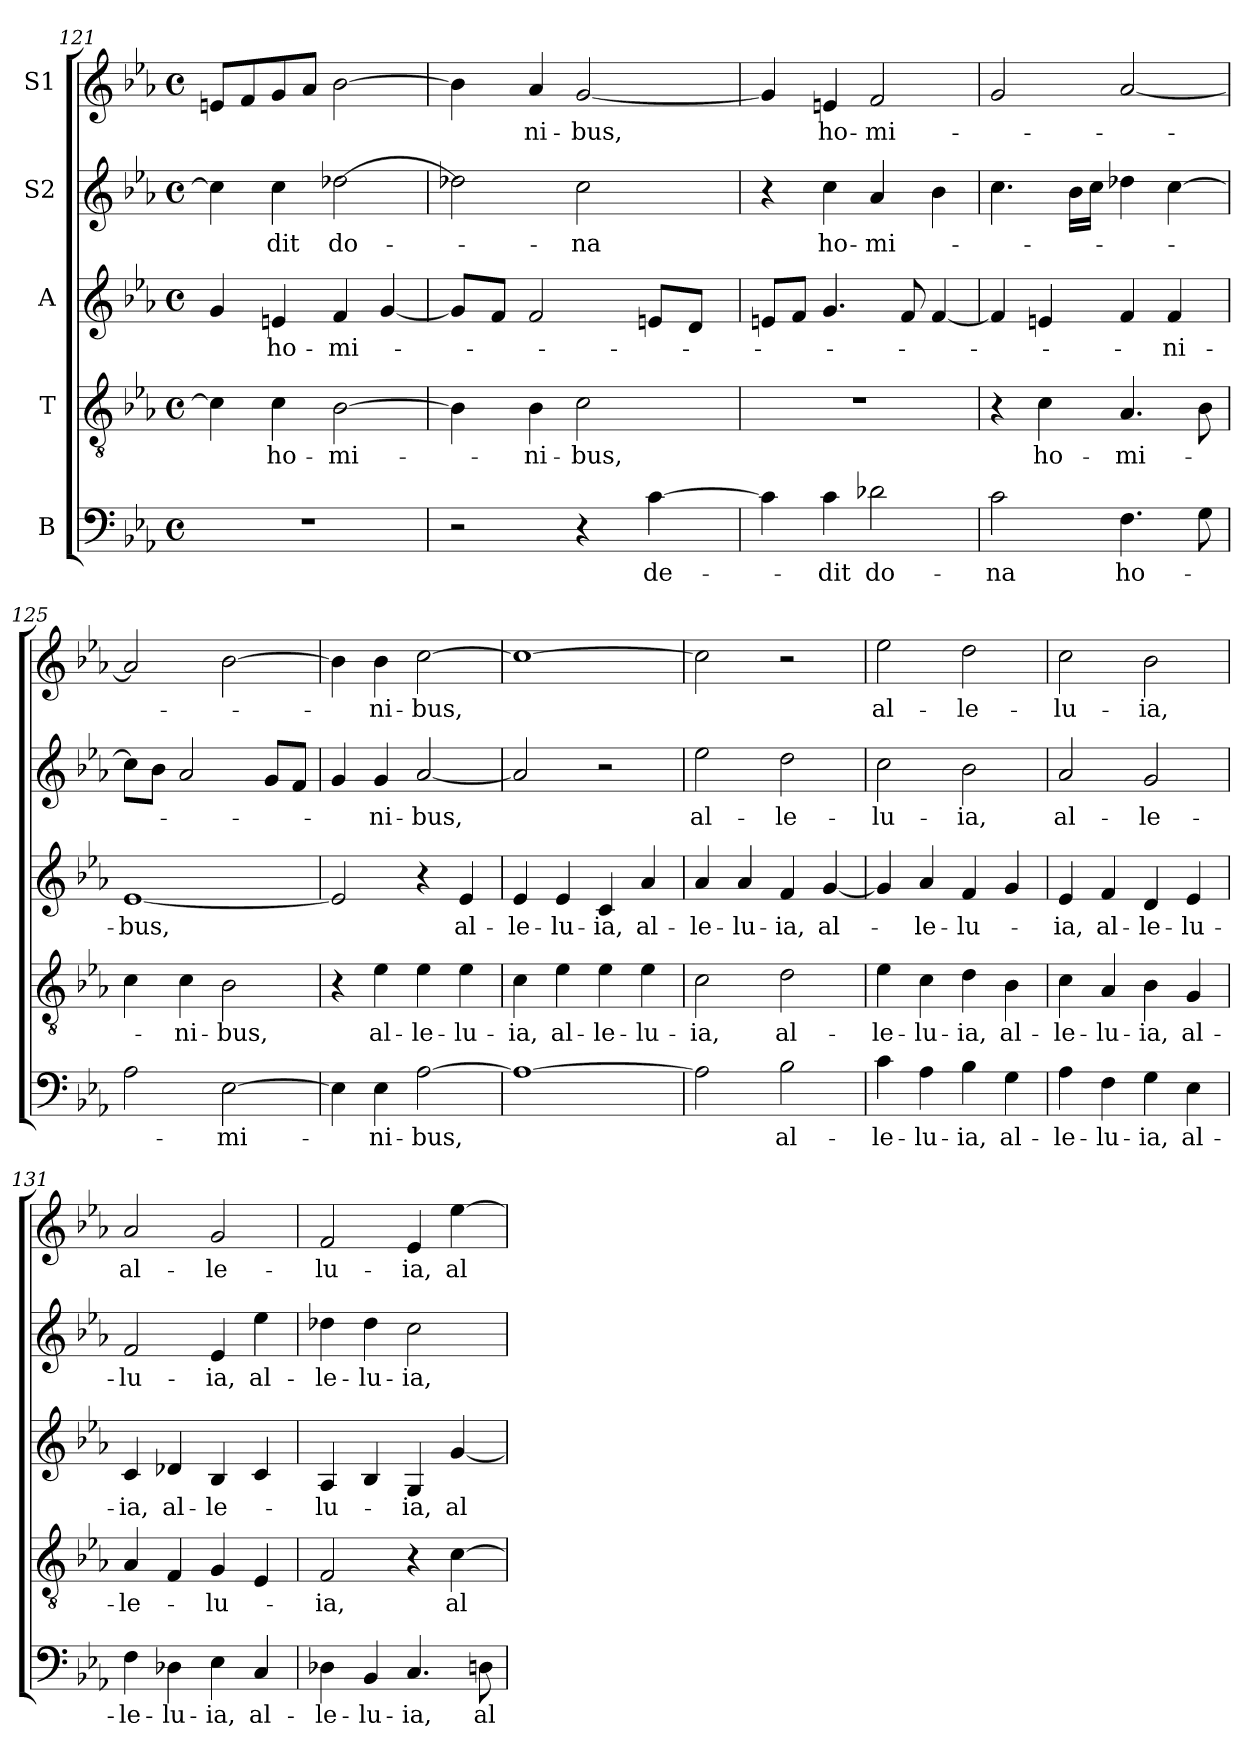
**kern	**text	**kern	**text	**kern	**text	**kern	**text	**kern	**text
*part5	*part5	*part4	*part4	*part3	*part3	*part2	*part2	*part1	*part1
*staff5	*staff5	*staff4	*staff4	*staff3	*staff3	*staff2	*staff2	*staff1	*staff1
*I"B	*	*I"T	*	*I"A	*	*I"S2	*	*I"S1	*
*clefF4	*	*clefGv2	*	*clefG2	*	*clefG2	*	*clefG2	*
*k[b-e-a-]	*	*k[b-e-a-]	*	*k[b-e-a-]	*	*k[b-e-a-]	*	*k[b-e-a-]	*
*E-:	*	*E-:	*	*E-:	*	*E-:	*	*E-:	*
*M4/4	*	*M4/4	*	*M4/4	*	*M4/4	*	*M4/4	*
*met(c)	*	*met(c)	*	*met(c)	*	*met(c)	*	*met(c)	*
=121	=121	=121	=121	=121	=121	=121	=121	=121	=121
1r	.	4c\]	.	4g/	.	4cc\]	.	8en/L	.
.	.	.	.	.	.	.	.	8f/	.
!	!	!	!LO:LY:b:cj	!	!LO:LY:b:cj	!	!LO:LY:b:cj	!	!
.	.	4c\	ho-	4en/	ho-	4cc\	-dit	8g/	.
.	.	.	.	.	.	.	.	8a-/J	.
!	!	!	!LO:LY:b:cj	!	!LO:LY:b:cj	!	!LO:LY:b:cj	!	!
.	.	[<2B-\	-mi-	4f/	-mi-	[<2dd-X\	do-	[<2b-\	.
.	.	.	.	[>4g/	.	.	.	.	.
!!LO:PB:g=z
=122	=122	=122	=122	=122	=122	=122	=122	=122	=122
*	*	*^	*	*	*	*^	*	*^	*
2r	.	4B-\]	32.ryy	.	8g/L]	.	2dd-X\]	8ryy	.	4b-\]	32.ryy	.
.	.	.	2ryy	.	.	.	.	.	.	.	2ryy	.
.	.	.	.	.	8f/J	.	.	64ryy	.	.	.	.
.	.	.	.	.	.	.	.	2ryy	.	.	.	.
!	!	!	!	!LO:LY:b	!	!	!	!	!	!	!	!LO:LY:b:cj
.	.	4B-\	.	-ni-	2f/	.	.	.	.	4a-/	.	-ni-
!	!	!	!	!LO:LY:b:cj	!	!	!	!	!LO:LY:b:cj	!	!	!LO:LY:b
4r	.	2c\	.	-bus,	.	.	2cc\	.	-na	[<2g/	.	-bus,
.	.	.	4ryy	.	.	.	.	.	.	.	4ryy	.
.	.	.	.	.	.	.	.	4ryy	.	.	.	.
!	!LO:LY:b:cj	!	!	!	!	!	!	!	!	!	!	!
[>4c\	de-	.	.	.	8en/L	.	.	.	.	.	.	.
.	.	.	8ryy	.	.	.	.	.	.	.	8ryy	.
.	.	.	.	.	8d/J	.	.	.	.	.	.	.
.	.	.	.	.	.	.	.	16..ryy	.	.	.	.
.	.	.	16ryy	.	.	.	.	.	.	.	16ryy	.
.	.	.	64ryy	.	.	.	.	.	.	.	64ryy	.
*	*	*	*	*	*	*	*v	*v	*	*	*	*
*	*	*v	*v	*	*	*	*	*	*v	*v	*
=123	=123	=123	=123	=123	=123	=123	=123	=123	=123
4c\]	.	1r	.	8e/L	.	4r	.	4g/]	.
.	.	.	.	8f/J	.	.	.	.	.
!	!LO:LY:b:cj	!	!	!	!	!	!LO:LY:b:cj	!	!LO:LY:b:cj
4c\	-dit	.	.	4.g/	.	4cc\	ho-	4en/	ho-
!	!LO:LY:b:cj	!	!	!	!	!	!LO:LY:b:cj	!	!LO:LY:b:cj
2d-X\	do-	.	.	.	.	4a-/	-mi-	2f/	-mi-
.	.	.	.	8f/	.	.	.	.	.
.	.	.	.	[<4f/	.	4b-\	.	.	.
=124	=124	=124	=124	=124	=124	=124	=124	=124	=124
!	!LO:LY:b:cj	!	!	!	!	!	!	!	!
2c\	-na	4r	.	4f/]	.	4.cc\	.	2g/	.
!	!	!	!LO:LY:b:cj	!	!	!	!	!	!
.	.	4c\	ho-	4en/	.	.	.	.	.
.	.	.	.	.	.	16b-\L	.	.	.
.	.	.	.	.	.	16cc\J	.	.	.
!	!LO:LY:b:cj	!	!LO:LY:b:cj	!	!	!	!	!	!
4.F\	ho-	4.A-/	-mi-	4f/	.	4dd-X\	.	[<2a-/	.
!	!	!	!	!	!LO:LY:b:cj	!	!	!	!
.	.	.	.	4f/	-ni-	[>4cc\	.	.	.
8G\	.	8B-\	.	.	.	.	.	.	.
=125	=125	=125	=125	=125	=125	=125	=125	=125	=125
!	!	!	!	!	!LO:LY:b	!	!	!	!
2A-\	.	4c\	.	[<1e-	-bus,	8cc\L]	.	2a-/]	.
.	.	.	.	.	.	8b-\J	.	.	.
!	!	!	!LO:LY:b	!	!	!	!	!	!
.	.	4c\	-ni-	.	.	2a-/	.	.	.
!	!LO:LY:b:cj	!	!LO:LY:b:cj	!	!	!	!	!	!
[>2E-\	-mi-	2B-\	-bus,	.	.	.	.	[>2b-\	.
.	.	.	.	.	.	8g/L	.	.	.
.	.	.	.	.	.	8f/J	.	.	.
=126	=126	=126	=126	=126	=126	=126	=126	=126	=126
4E-\]	.	4r	.	2e-/]	.	4g/	.	4b-\]	.
!	!LO:LY:b:cj	!	!LO:LY:b:cj	!	!	!	!LO:LY:b:cj	!	!LO:LY:b:cj
4E-\	-ni-	4e-\	al-	.	.	4g/	-ni-	4b-\	-ni-
!	!LO:LY:b	!	!LO:LY:b:cj	!	!	!	!LO:LY:b	!	!LO:LY:b
[>2A-\	-bus,	4e-\	-le-	4r	.	[<2a-/	-bus,	[>2cc\	-bus,
!	!	!	!LO:LY:b:cj	!	!LO:LY:b:cj	!	!	!	!
.	.	4e-\	-lu-	4e-/	al-	.	.	.	.
=127	=127	=127	=127	=127	=127	=127	=127	=127	=127
!	!	!	!LO:LY:b:cj	!	!LO:LY:b:cj	!	!	!	!
1A-_<	.	4c\	-ia,	4e-/	-le-	2a-/]	.	1cc_<	.
!	!	!	!LO:LY:b:cj	!	!LO:LY:b:cj	!	!	!	!
.	.	4e-\	al-	4e-/	-lu-	.	.	.	.
!	!	!	!LO:LY:b:cj	!	!LO:LY:b:cj	!	!	!	!
.	.	4e-\	-le-	4c/	-ia,	2r	.	.	.
!	!	!	!LO:LY:b:cj	!	!LO:LY:b:cj	!	!	!	!
.	.	4e-\	-lu-	4a-/	al-	.	.	.	.
!!LO:LB:g=z
=128	=128	=128	=128	=128	=128	=128	=128	=128	=128
!	!	!	!LO:LY:b:cj	!	!LO:LY:b:cj	!	!LO:LY:b:cj	!	!
2A-\]	.	2c\	-ia,	4a-/	-le-	2ee-\	al-	2cc\]	.
!	!	!	!	!	!LO:LY:b:cj	!	!	!	!
.	.	.	.	4a-/	-lu-	.	.	.	.
!	!LO:LY:b:cj	!	!LO:LY:b:cj	!	!LO:LY:b:cj	!	!LO:LY:b:cj	!	!
2B-\	al-	2d\	al-	4f/	-ia,	2dd\	-le-	2r	.
!	!	!	!	!	!LO:LY:b:cj	!	!	!	!
.	.	.	.	[<4g/	al-	.	.	.	.
=129	=129	=129	=129	=129	=129	=129	=129	=129	=129
!	!LO:LY:b:cj	!	!LO:LY:b:cj	!	!	!	!LO:LY:b:cj	!	!LO:LY:b:cj
4c\	-le-	4e-\	-le-	4g/]	.	2cc\	-lu-	2ee-\	al-
!	!LO:LY:b:cj	!	!LO:LY:b:cj	!	!LO:LY:b:cj	!	!	!	!
4A-\	-lu-	4c\	-lu-	4a-/	-le-	.	.	.	.
!	!LO:LY:b:cj	!	!LO:LY:b:cj	!	!LO:LY:b:cj	!	!LO:LY:b:cj	!	!LO:LY:b:cj
4B-\	-ia,	4d\	-ia,	4f/	-lu-	2b-\	-ia,	2dd\	-le-
!	!LO:LY:b:cj	!	!LO:LY:b:cj	!	!	!	!	!	!
4G\	al-	4B-\	al-	4g/	.	.	.	.	.
=130	=130	=130	=130	=130	=130	=130	=130	=130	=130
!	!LO:LY:b:cj	!	!LO:LY:b:cj	!	!LO:LY:b:cj	!	!LO:LY:b:cj	!	!LO:LY:b:cj
4A-\	-le-	4c\	-le-	4e-/	-ia,	2a-/	al-	2cc\	-lu-
!	!LO:LY:b:cj	!	!LO:LY:b:cj	!	!LO:LY:b:cj	!	!	!	!
4F\	-lu-	4A-/	-lu-	4f/	al-	.	.	.	.
!	!LO:LY:b:cj	!	!LO:LY:b:cj	!	!LO:LY:b:cj	!	!LO:LY:b:cj	!	!LO:LY:b:cj
4G\	-ia,	4B-\	-ia,	4d/	-le-	2g/	-le-	2b-\	-ia,
!	!LO:LY:b:cj	!	!LO:LY:b:cj	!	!LO:LY:b:cj	!	!	!	!
4E-\	al-	4G/	al-	4e-/	-lu-	.	.	.	.
=131	=131	=131	=131	=131	=131	=131	=131	=131	=131
!	!LO:LY:b:cj	!	!LO:LY:b:cj	!	!LO:LY:b:cj	!	!LO:LY:b:cj	!	!LO:LY:b:cj
4F\	-le-	4A-/	-le-	4c/	-ia,	2f/	-lu-	2a-/	al-
!	!LO:LY:b:cj	!	!	!	!LO:LY:b:cj	!	!	!	!
4D-X\	-lu-	4F/	.	4d-X/	al-	.	.	.	.
!	!LO:LY:b:cj	!	!LO:LY:b:cj	!	!LO:LY:b:cj	!	!LO:LY:b:cj	!	!LO:LY:b:cj
4E-\	-ia,	4G/	-lu-	4B-/	-le-	4e-/	-ia,	2g/	-le-
!	!LO:LY:b:cj	!	!	!	!	!	!LO:LY:b:cj	!	!
4C/	al-	4E-/	.	4c/	.	4ee-\	al-	.	.
=132	=132	=132	=132	=132	=132	=132	=132	=132	=132
!	!LO:LY:b:cj	!	!LO:LY:b:cj	!	!LO:LY:b:cj	!	!LO:LY:b:cj	!	!LO:LY:b:cj
4D-X\	-le-	2F/	-ia,	4A-/	-lu-	4dd-X\	-le-	2f/	-lu-
!	!LO:LY:b:cj	!	!	!	!	!	!LO:LY:b:cj	!	!
4BB-/	-lu-	.	.	4B-/	.	4dd-\	-lu-	.	.
!	!LO:LY:b:cj	!	!	!	!LO:LY:b:cj	!	!LO:LY:b:cj	!	!LO:LY:b:cj
4.C/	-ia,	4r	.	4G/	-ia,	2cc\	-ia,	4e-/	-ia,
!	!	!	!LO:LY:b:cj	!	!LO:LY:b:cj	!	!	!	!LO:LY:b:cj
.	.	[>4c\	al-	[<4g/	al-	.	.	[>4ee-\	al-
!	!LO:LY:b:cj	!	!	!	!	!	!	!	!
8Dn\	al-	.	.	.	.	.	.	.	.
=	=	=	=	=	=	=	=	=	=
*-	*-	*-	*-	*-	*-	*-	*-	*-	*-
